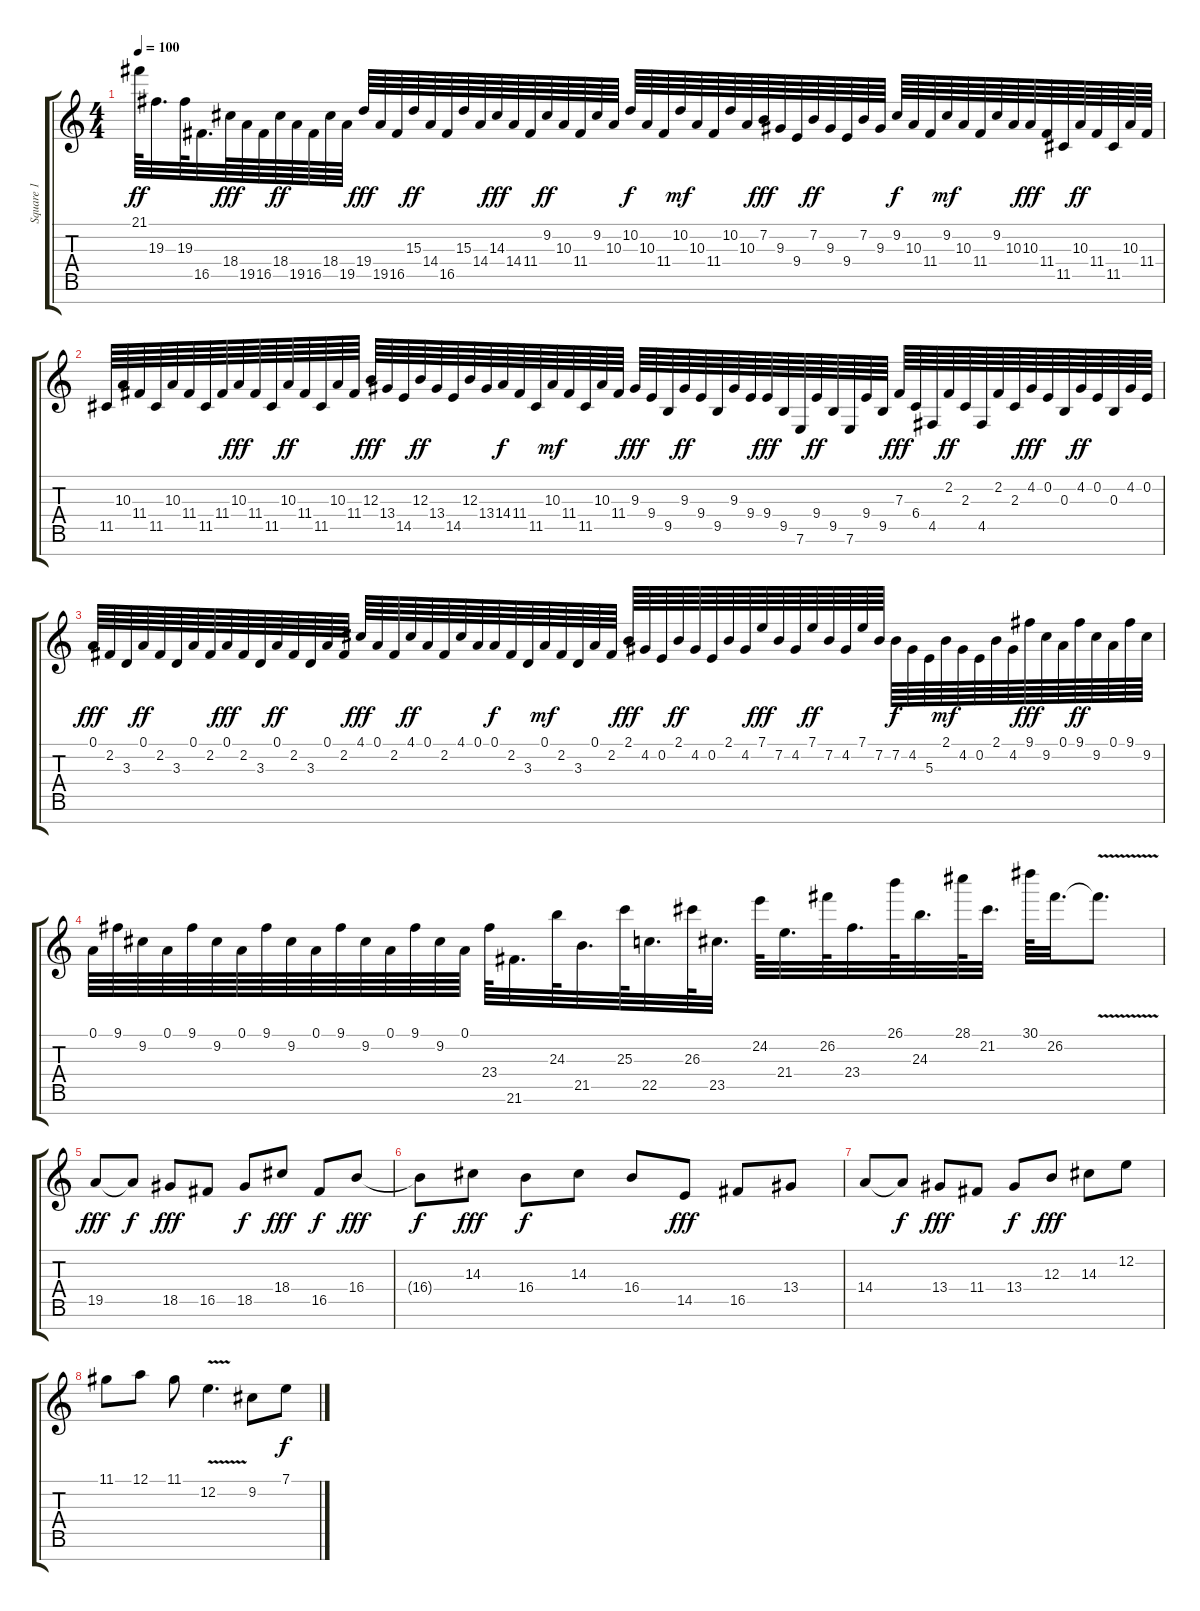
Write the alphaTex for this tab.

\track ("Square 1" "Square 1") {instrument lead1square}
\staff {score tabs}
\tuning (A4 E4 B3 G3 D3 A2 E2) {hide}
\ts (4 4)
\tempo 100
\clef g2
\ks c
21.1.64{dy ff} 19.3.32{d} 19.3.64 16.5.32{d} 18.4.64{dy fff} 19.5.64 16.5.64 18.4.64{dy ff} 19.5.64 16.5.64 18.4.64 19.5.64 19.4.64{dy fff} 19.5.64 16.5.64 15.3.64{dy ff} 14.4.64 16.5.64 15.3.64 14.4.64 14.3.64{dy fff} 14.4.64 11.4.64 9.2.64{dy ff} 10.3.64 11.4.64 9.2.64 10.3.64 10.2.64{dy f} 10.3.64 11.4.64 10.2.64{dy mf} 10.3.64 11.4.64 10.2.64 10.3.64 7.2.64{dy fff} 9.3.64 9.4.64 7.2.64{dy ff} 9.3.64 9.4.64 7.2.64 9.3.64 9.2.64{dy f} 10.3.64 11.4.64 9.2.64{dy mf} 10.3.64 11.4.64 9.2.64 10.3.64 10.3.64{dy fff} 11.4.64 11.5.64 10.3.64{dy ff} 11.4.64 11.5.64 10.3.64 11.4.64 |
11.5.64 10.3.64 11.4.64 11.5.64 10.3.64 11.4.64 11.5.64 11.4.64 10.3.64{dy fff} 11.4.64 11.5.64 10.3.64{dy ff} 11.4.64 11.5.64 10.3.64 11.4.64 12.3.64{dy fff} 13.4.64 14.5.64 12.3.64{dy ff} 13.4.64 14.5.64 12.3.64 13.4.64 14.4.64{dy f} 11.4.64 11.5.64 10.3.64{dy mf} 11.4.64 11.5.64 10.3.64 11.4.64 9.3.64{dy fff} 9.4.64 9.5.64 9.3.64{dy ff} 9.4.64 9.5.64 9.3.64 9.4.64 9.4.64{dy fff} 9.5.64 7.6.64 9.4.64{dy ff} 9.5.64 7.6.64 9.4.64 9.5.64 7.3.64{dy fff} 6.4.64 4.5.64 2.2.64{dy ff} 2.3.64 4.5.64 2.2.64 2.3.64 4.2.64{dy fff} 0.2.64 0.3.64 4.2.64{dy ff} 0.2.64 0.3.64 4.2.64 0.2.64 |
0.1.64{dy fff} 2.2.64 3.3.64 0.1.64{dy ff} 2.2.64 3.3.64 0.1.64 2.2.64 0.1.64{dy fff} 2.2.64 3.3.64 0.1.64{dy ff} 2.2.64 3.3.64 0.1.64 2.2.64 4.1.64{dy fff} 0.1.64 2.2.64 4.1.64{dy ff} 0.1.64 2.2.64 4.1.64 0.1.64 0.1.64{dy f} 2.2.64 3.3.64 0.1.64{dy mf} 2.2.64 3.3.64 0.1.64 2.2.64 2.1.64{dy fff} 4.2.64 0.2.64 2.1.64{dy ff} 4.2.64 0.2.64 2.1.64 4.2.64 7.1.64{dy fff} 7.2.64 4.2.64 7.1.64{dy ff} 7.2.64 4.2.64 7.1.64 7.2.64 7.2.64{dy f} 4.2.64 5.3.64 2.1.64{dy mf} 4.2.64 0.2.64 2.1.64 4.2.64 9.1.64{dy fff} 9.2.64 0.1.64 9.1.64{dy ff} 9.2.64 0.1.64 9.1.64 9.2.64 |
0.1.64 9.1.64 9.2.64 0.1.64 9.1.64 9.2.64 0.1.64 9.1.64 9.2.64 0.1.64 9.1.64 9.2.64 0.1.64 9.1.64 9.2.64 0.1.64 23.4.64 21.6.32{d} 24.3.64 21.5.32{d} 25.3.64 22.5.32{d} 26.3.64 23.5.32{d} 24.2.64 21.4.32{d} 26.2.64 23.4.32{d} 26.1.64 24.3.32{d} 28.1.64 21.2.32{d} 30.1.64 26.2.32{d} 26.2{v t}.8{d} |
19.5.8{dy fff} 19.5{t}.8{dy f} 18.5.8{dy fff} 16.5.8 18.5.8{dy f} 18.4.8{dy fff} 16.5.8{dy f} 16.4.8{dy fff} |
16.4{t}.8{dy f} 14.3.8{dy fff} 16.4.8{dy f} 14.3.8 16.4.8 14.5.8{dy fff} 16.5.8 13.4.8 |
14.4.8 14.4{t}.8{dy f} 13.4.8{dy fff} 11.4.8 13.4.8{dy f} 12.3.8{dy fff} 14.3.8 12.2.8 |
11.1.8 12.1.8 11.1.8 12.2{v}.4{d} 9.2.8 7.1.8{dy f}
